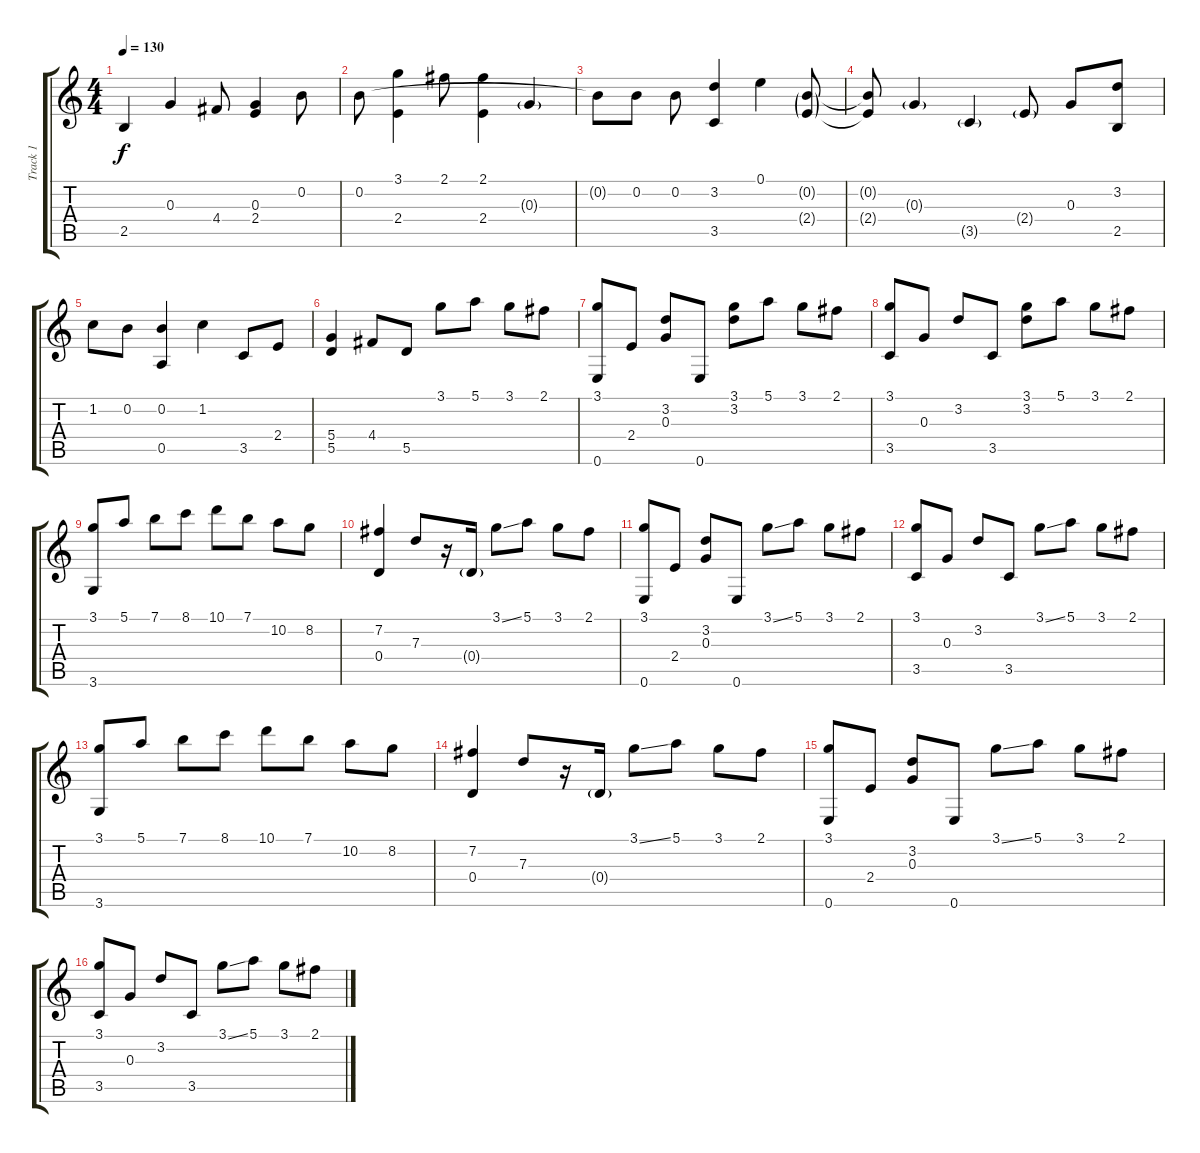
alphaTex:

\track ("Track 1" "Track 1") {instrument acousticguitarnylon}
\staff {score tabs}
\tuning (E4 B3 G3 D3 A2 E2) {hide}
\ts (4 4)
\tempo 130
\clef g2
\ks c
2.5{t}.4{dy f} 0.3.4 4.4.8 (0.3 2.4).4 0.2.8 |
0.2.8 (3.1 2.4).4 2.1.8 (2.1 2.4).4 0.3{g}.4 |
0.2{t}.8 0.2.8 0.2.8 (3.2 3.5).4 0.1.4 (0.2{g} 2.4{g}).8 |
(0.2{t} 2.4{t}).8 0.3{g}.4 3.5{g}.4 2.4{g}.8 0.3.8 (3.2 2.5).8 |
1.2.8 0.2.8 (0.2 0.5).4 1.2.4 3.5.8 2.4.8 |
(5.4 5.5).4 4.4.8 5.5.8 3.1.8 5.1.8 3.1.8 2.1.8 |
(3.1 0.6).8 2.4.8 (3.2 0.3).8 0.6.8 (3.1 3.2).8 5.1.8 3.1.8 2.1.8 |
(3.1 3.5).8 0.3.8 3.2.8 3.5.8 (3.1 3.2).8 5.1.8 3.1.8 2.1.8 |
(3.1 3.6).8 5.1.8 7.1.8 8.1.8 10.1.8 7.1.8 10.2.8 8.2.8 |
(7.2 0.4).4 7.3.8 r.16 0.4{g}.16 3.1{ss}.8 5.1.8 3.1.8 2.1.8 |
(3.1 0.6).8 2.4.8 (3.2 0.3).8 0.6.8 3.1{ss}.8 5.1.8 3.1.8 2.1.8{txt ""} |
(3.1 3.5).8 0.3.8 3.2.8 3.5.8 3.1{ss}.8 5.1.8 3.1.8 2.1.8 |
(3.1 3.6).8 5.1.8 7.1.8 8.1.8 10.1.8 7.1.8 10.2.8 8.2.8 |
(7.2 0.4).4 7.3.8 r.16 0.4{g}.16 3.1{ss}.8 5.1.8 3.1.8 2.1.8 |
(3.1 0.6).8 2.4.8 (3.2 0.3).8 0.6.8 3.1{ss}.8 5.1.8 3.1.8 2.1.8 |
(3.1 3.5).8 0.3.8 3.2.8 3.5.8 3.1{ss}.8 5.1.8 3.1.8 2.1.8
